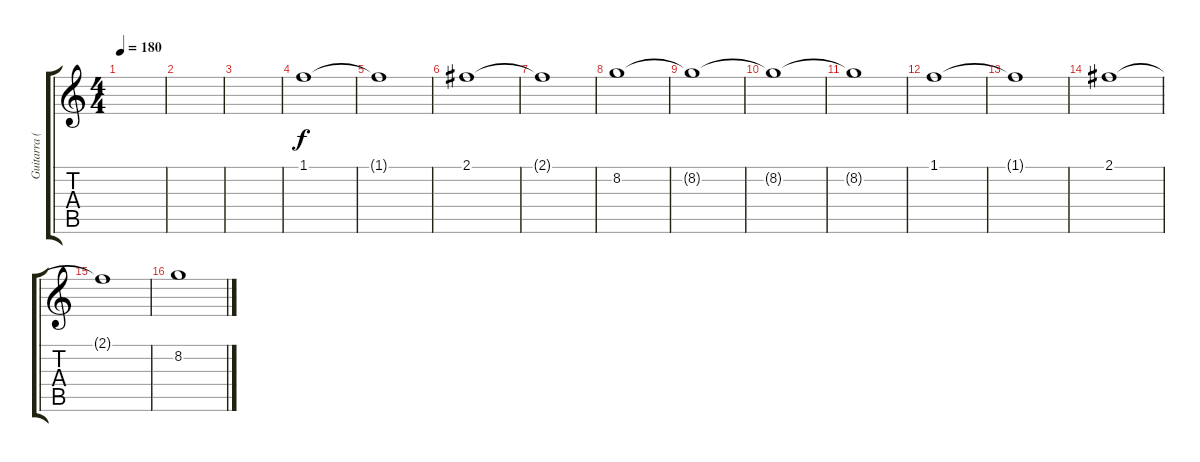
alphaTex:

\track ("Guitarra (Solo)" "Guitarra (") {instrument distortionguitar}
\staff {score tabs}
\tuning (E4 B3 G3 D3 A2 E2) {hide}
\ts (4 4)
\tempo 180
\clef g2
\ks c
|
|
|
1.1.1 |
1.1{t}.1 |
2.1.1 |
2.1{t}.1 |
8.2.1 |
8.2{t}.1 |
8.2{t}.1 |
8.2{t}.1 |
1.1.1 |
1.1{t}.1 |
2.1.1 |
2.1{t}.1 |
8.2.1
